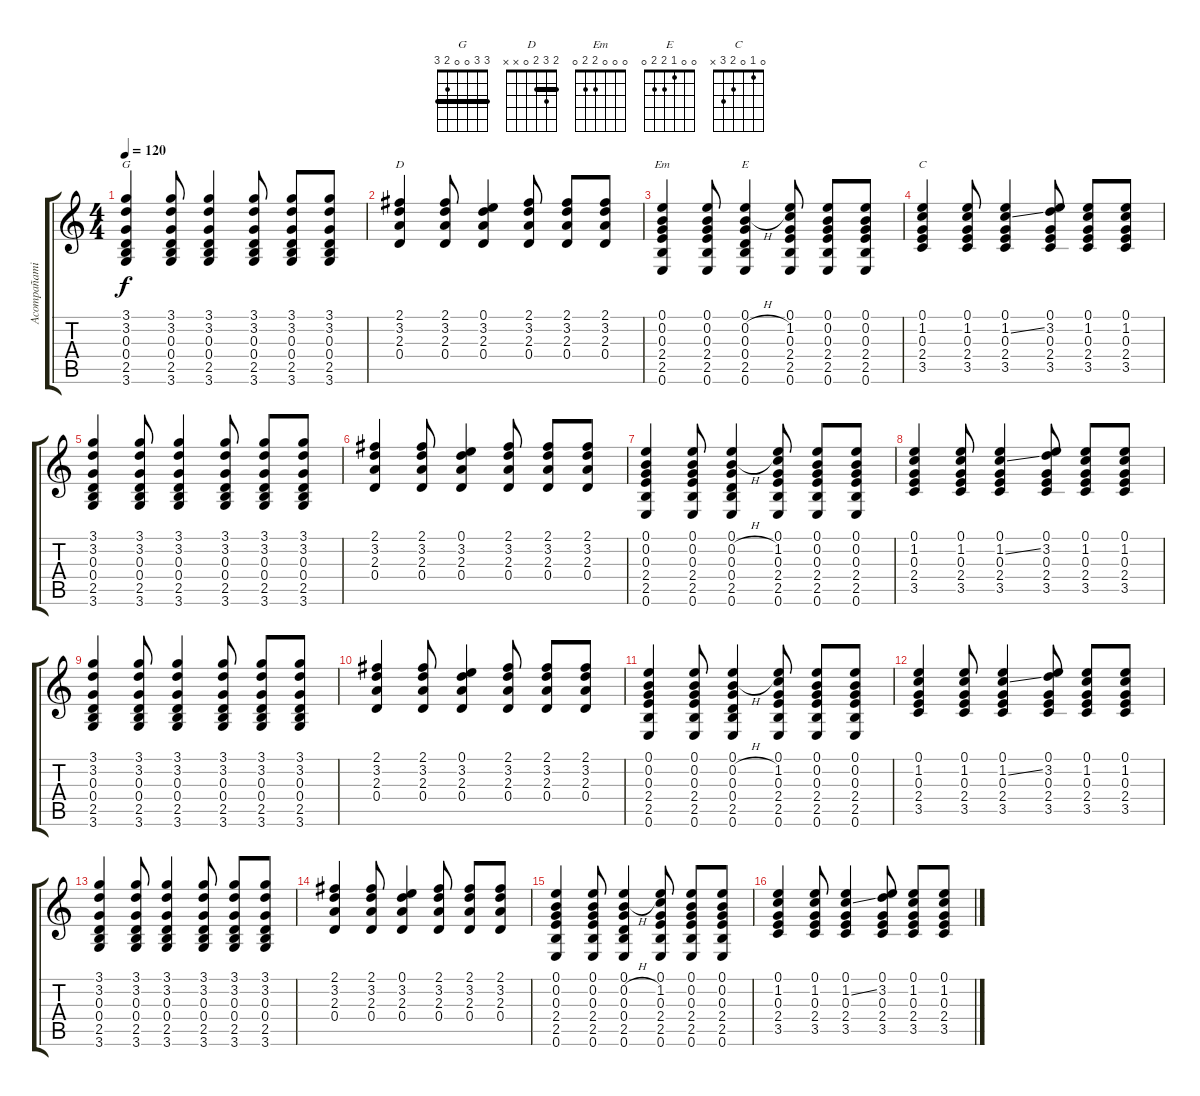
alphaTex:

\track ("Acompañamiento" "Acompañami") {instrument acousticguitarsteel}
\staff {score tabs}
\tuning (E4 B3 G3 D3 A2 E2) {hide}
\chord ("G" 3 3 0 0 2 3) {barre 3}
\chord ("D" 2 3 2 0 x x) {barre 2}
\chord ("Em" 0 0 0 2 2 0)
\chord ("E" 0 0 1 2 2 0)
\chord ("C" 0 1 0 2 3 x)
\ts (4 4)
\tempo 120
\clef g2
\ks c
(3.1 3.2 0.3 0.4 2.5 3.6).4{ch "G" dy f volume 10 instrument acousticguitarsteel} (3.1 3.2 0.3 0.4 2.5 3.6).8 (3.1 3.2 0.3 0.4 2.5 3.6).4 (3.1 3.2 0.3 0.4 2.5 3.6).8 (3.1 3.2 0.3 0.4 2.5 3.6).8 (3.1 3.2 0.3 0.4 2.5 3.6).8 |
(2.1 3.2 2.3 0.4).4{ch "D"} (2.1 3.2 2.3 0.4).8 (0.1 3.2 2.3 0.4).4 (2.1 3.2 2.3 0.4).8 (2.1 3.2 2.3 0.4).8 (2.1 3.2 2.3 0.4).8 |
(0.1 0.2 0.3 2.4 2.5 0.6).4{ch "Em"} (0.1 0.2 0.3 2.4 2.5 0.6).8 (0.1 0.2{h} 0.3 0.4 2.5 0.6).4{ch "E"} (0.1 1.2 0.3 2.4 2.5 0.6).8 (0.1 0.2 0.3 2.4 2.5 0.6).8 (0.1 0.2 0.3 2.4 2.5 0.6).8 |
(0.1 1.2 0.3 2.4 3.5).4{ch "C"} (0.1 1.2 0.3 2.4 3.5).8 (0.1 1.2{ss} 0.3 2.4 3.5).4 (0.1 3.2 0.3 2.4 3.5).8 (0.1 1.2 0.3 2.4 3.5).8 (0.1 1.2 0.3 2.4 3.5).8 |
(3.1 3.2 0.3 0.4 2.5 3.6).4 (3.1 3.2 0.3 0.4 2.5 3.6).8 (3.1 3.2 0.3 0.4 2.5 3.6).4 (3.1 3.2 0.3 0.4 2.5 3.6).8 (3.1 3.2 0.3 0.4 2.5 3.6).8 (3.1 3.2 0.3 0.4 2.5 3.6).8 |
(2.1 3.2 2.3 0.4).4 (2.1 3.2 2.3 0.4).8 (0.1 3.2 2.3 0.4).4 (2.1 3.2 2.3 0.4).8 (2.1 3.2 2.3 0.4).8 (2.1 3.2 2.3 0.4).8 |
(0.1 0.2 0.3 2.4 2.5 0.6).4 (0.1 0.2 0.3 2.4 2.5 0.6).8 (0.1 0.2{h} 0.3 0.4 2.5 0.6).4 (0.1 1.2 0.3 2.4 2.5 0.6).8 (0.1 0.2 0.3 2.4 2.5 0.6).8 (0.1 0.2 0.3 2.4 2.5 0.6).8 |
(0.1 1.2 0.3 2.4 3.5).4 (0.1 1.2 0.3 2.4 3.5).8 (0.1 1.2{ss} 0.3 2.4 3.5).4 (0.1 3.2 0.3 2.4 3.5).8 (0.1 1.2 0.3 2.4 3.5).8 (0.1 1.2 0.3 2.4 3.5).8 |
(3.1 3.2 0.3 0.4 2.5 3.6).4 (3.1 3.2 0.3 0.4 2.5 3.6).8 (3.1 3.2 0.3 0.4 2.5 3.6).4 (3.1 3.2 0.3 0.4 2.5 3.6).8 (3.1 3.2 0.3 0.4 2.5 3.6).8 (3.1 3.2 0.3 0.4 2.5 3.6).8 |
(2.1 3.2 2.3 0.4).4 (2.1 3.2 2.3 0.4).8 (0.1 3.2 2.3 0.4).4 (2.1 3.2 2.3 0.4).8 (2.1 3.2 2.3 0.4).8 (2.1 3.2 2.3 0.4).8 |
(0.1 0.2 0.3 2.4 2.5 0.6).4 (0.1 0.2 0.3 2.4 2.5 0.6).8 (0.1 0.2{h} 0.3 0.4 2.5 0.6).4 (0.1 1.2 0.3 2.4 2.5 0.6).8 (0.1 0.2 0.3 2.4 2.5 0.6).8 (0.1 0.2 0.3 2.4 2.5 0.6).8 |
(0.1 1.2 0.3 2.4 3.5).4 (0.1 1.2 0.3 2.4 3.5).8 (0.1 1.2{ss} 0.3 2.4 3.5).4 (0.1 3.2 0.3 2.4 3.5).8 (0.1 1.2 0.3 2.4 3.5).8 (0.1 1.2 0.3 2.4 3.5).8 |
(3.1 3.2 0.3 0.4 2.5 3.6).4 (3.1 3.2 0.3 0.4 2.5 3.6).8 (3.1 3.2 0.3 0.4 2.5 3.6).4 (3.1 3.2 0.3 0.4 2.5 3.6).8 (3.1 3.2 0.3 0.4 2.5 3.6).8 (3.1 3.2 0.3 0.4 2.5 3.6).8 |
(2.1 3.2 2.3 0.4).4 (2.1 3.2 2.3 0.4).8 (0.1 3.2 2.3 0.4).4 (2.1 3.2 2.3 0.4).8 (2.1 3.2 2.3 0.4).8 (2.1 3.2 2.3 0.4).8 |
(0.1 0.2 0.3 2.4 2.5 0.6).4 (0.1 0.2 0.3 2.4 2.5 0.6).8 (0.1 0.2{h} 0.3 0.4 2.5 0.6).4 (0.1 1.2 0.3 2.4 2.5 0.6).8 (0.1 0.2 0.3 2.4 2.5 0.6).8 (0.1 0.2 0.3 2.4 2.5 0.6).8 |
(0.1 1.2 0.3 2.4 3.5).4 (0.1 1.2 0.3 2.4 3.5).8 (0.1 1.2{ss} 0.3 2.4 3.5).4 (0.1 3.2 0.3 2.4 3.5).8 (0.1 1.2 0.3 2.4 3.5).8 (0.1 1.2 0.3 2.4 3.5).8
